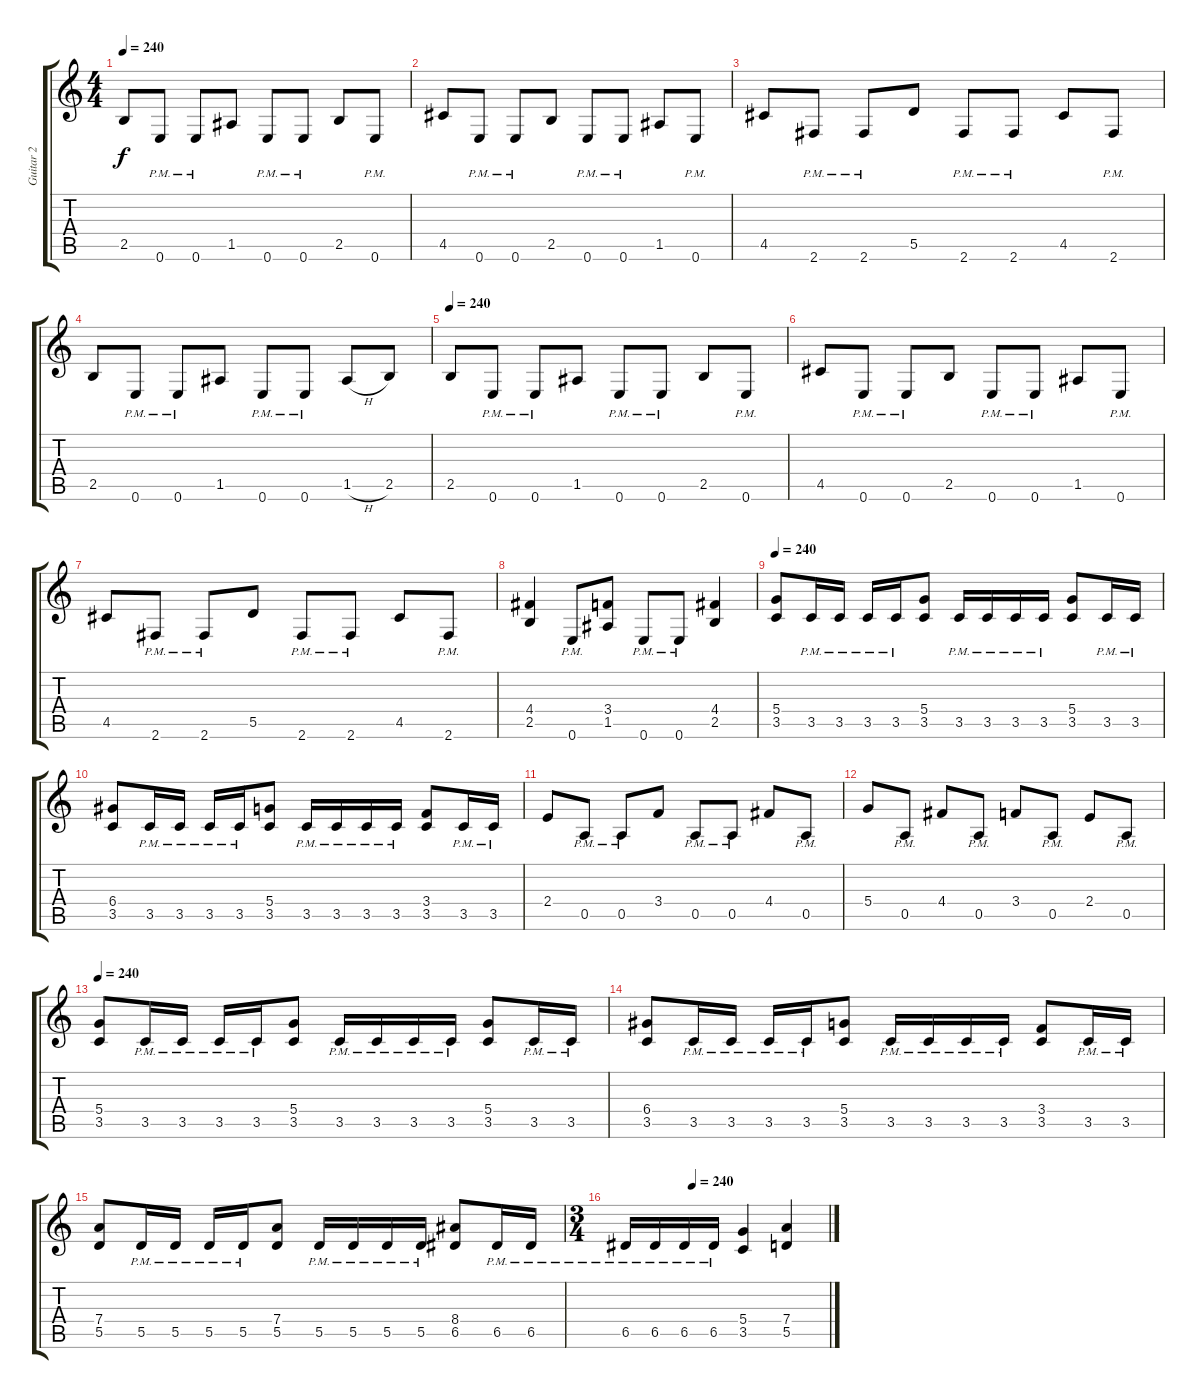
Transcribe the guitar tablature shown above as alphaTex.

\track ("Guitar 2" "Guitar 2") {instrument distortionguitar}
\staff {score tabs}
\tuning (E4 B3 G3 D3 A2 E2) {hide}
\ts (4 4)
\tempo 240
\clef g2
\ks c
2.5.8{dy f} 0.6{pm}.8 0.6{pm}.8 1.5.8 0.6{pm}.8 0.6{pm}.8 2.5.8 0.6{pm}.8 |
4.5.8 0.6{pm}.8 0.6{pm}.8 2.5.8 0.6{pm}.8 0.6{pm}.8 1.5.8 0.6{pm}.8 |
4.5.8 2.6{pm}.8 2.6{pm}.8 5.5.8 2.6{pm}.8 2.6{pm}.8 4.5.8 2.6{pm}.8 |
2.5.8 0.6{pm}.8 0.6{pm}.8 1.5.8 0.6{pm}.8 0.6{pm}.8 1.5{h}.8 2.5.8 |
\tempo 240
2.5.8 0.6{pm}.8 0.6{pm}.8 1.5.8 0.6{pm}.8 0.6{pm}.8 2.5.8 0.6{pm}.8 |
4.5.8 0.6{pm}.8 0.6{pm}.8 2.5.8 0.6{pm}.8 0.6{pm}.8 1.5.8 0.6{pm}.8 |
4.5.8 2.6{pm}.8 2.6{pm}.8 5.5.8 2.6{pm}.8 2.6{pm}.8 4.5.8 2.6{pm}.8 |
(4.4 2.5).4 0.6{pm}.8 (3.4 1.5).8 0.6{pm}.8 0.6{pm}.8 (4.4 2.5).4 |
\tempo 240
(5.4 3.5).8 3.5{pm}.16 3.5{pm}.16 3.5{pm}.16 3.5{pm}.16 (5.4 3.5).8 3.5{pm}.16 3.5{pm}.16 3.5{pm}.16 3.5{pm}.16 (5.4 3.5).8 3.5{pm}.16 3.5{pm}.16 |
(6.4 3.5).8 3.5{pm}.16 3.5{pm}.16 3.5{pm}.16 3.5{pm}.16 (5.4 3.5).8 3.5{pm}.16 3.5{pm}.16 3.5{pm}.16 3.5{pm}.16 (3.4 3.5).8 3.5{pm}.16 3.5{pm}.16 |
2.4.8 0.5{pm}.8 0.5{pm}.8 3.4.8 0.5{pm}.8 0.5{pm}.8 4.4.8 0.5{pm}.8 |
5.4.8 0.5{pm}.8 4.4.8 0.5{pm}.8 3.4.8 0.5{pm}.8 2.4.8 0.5{pm}.8 |
\tempo 240
(5.4 3.5).8 3.5{pm}.16 3.5{pm}.16 3.5{pm}.16 3.5{pm}.16 (5.4 3.5).8 3.5{pm}.16 3.5{pm}.16 3.5{pm}.16 3.5{pm}.16 (5.4 3.5).8 3.5{pm}.16 3.5{pm}.16 |
(6.4 3.5).8 3.5{pm}.16 3.5{pm}.16 3.5{pm}.16 3.5{pm}.16 (5.4 3.5).8 3.5{pm}.16 3.5{pm}.16 3.5{pm}.16 3.5{pm}.16 (3.4 3.5).8 3.5{pm}.16 3.5{pm}.16 |
(7.4 5.5).8 5.5{pm}.16 5.5{pm}.16 5.5{pm}.16 5.5{pm}.16 (7.4 5.5).8 5.5{pm}.16 5.5{pm}.16 5.5{pm}.16 5.5{pm}.16 (8.4 6.5).8 6.5{pm}.16 6.5{pm}.16 |
\ts (3 4)
\tempo (240 0.3333333333333333)
6.5{pm}.16 6.5{pm}.16 6.5{pm}.16 6.5{pm}.16 (5.4 3.5).4 (7.4 5.5).4
